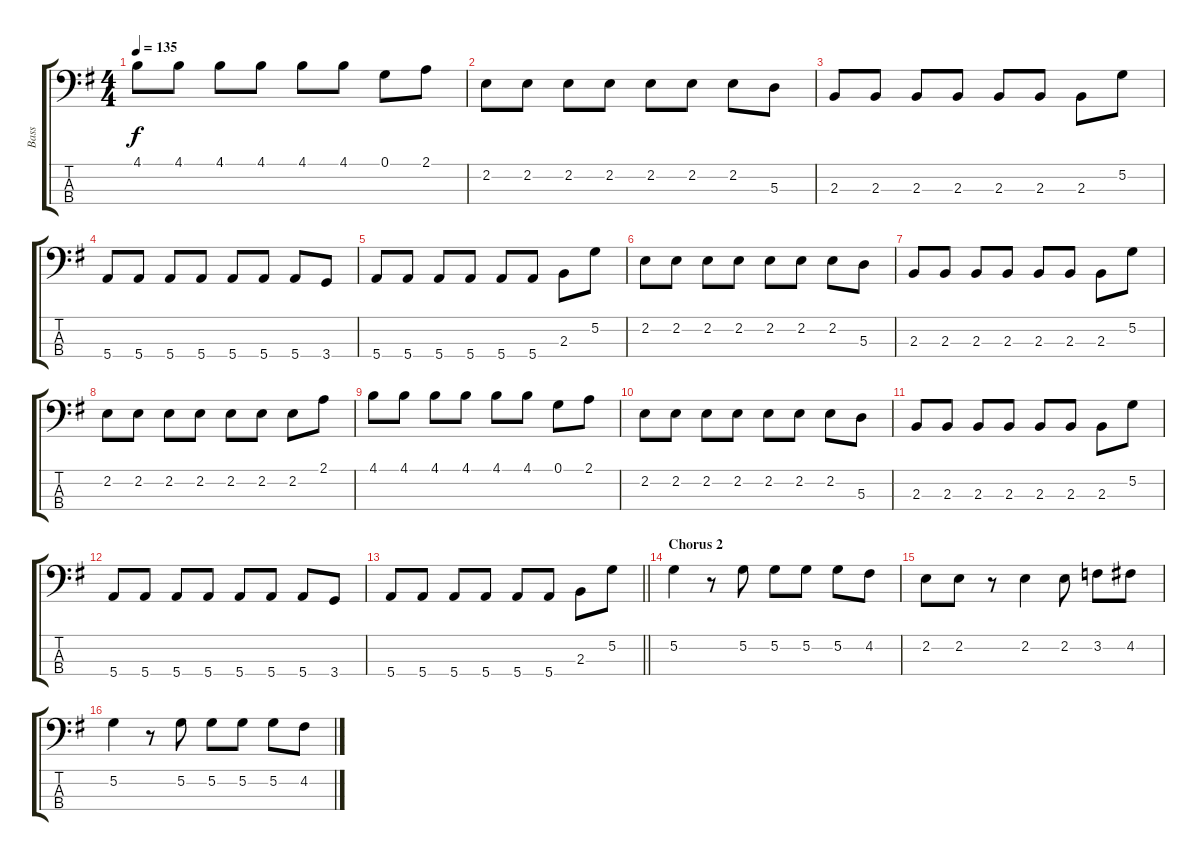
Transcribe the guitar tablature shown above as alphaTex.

\track ("Bass" "Bass") {instrument electricbassfinger}
\staff {score tabs}
\tuning (G2 D2 A1 E1) {hide}
\ts (4 4)
\tempo 135
\clef f4
\ks g
4.1.8{dy f} 4.1.8 4.1.8 4.1.8 4.1.8 4.1.8 0.1.8 2.1.8 |
2.2.8 2.2.8 2.2.8 2.2.8 2.2.8 2.2.8 2.2.8 5.3.8 |
2.3.8 2.3.8 2.3.8 2.3.8 2.3.8 2.3.8 2.3.8 5.2.8 |
5.4.8 5.4.8 5.4.8 5.4.8 5.4.8 5.4.8 5.4.8 3.4.8 |
5.4.8 5.4.8 5.4.8 5.4.8 5.4.8 5.4.8 2.3.8 5.2.8 |
2.2.8 2.2.8 2.2.8 2.2.8 2.2.8 2.2.8 2.2.8 5.3.8 |
2.3.8 2.3.8 2.3.8 2.3.8 2.3.8 2.3.8 2.3.8 5.2.8 |
2.2.8 2.2.8 2.2.8 2.2.8 2.2.8 2.2.8 2.2.8 2.1.8 |
4.1.8 4.1.8 4.1.8 4.1.8 4.1.8 4.1.8 0.1.8 2.1.8 |
2.2.8 2.2.8 2.2.8 2.2.8 2.2.8 2.2.8 2.2.8 5.3.8 |
2.3.8 2.3.8 2.3.8 2.3.8 2.3.8 2.3.8 2.3.8 5.2.8 |
5.4.8 5.4.8 5.4.8 5.4.8 5.4.8 5.4.8 5.4.8 3.4.8 |
\barLineRight lightlight
5.4.8 5.4.8 5.4.8 5.4.8 5.4.8 5.4.8 2.3.8 5.2.8 |
\section ("" "Chorus 2")
5.2.4 r.8 5.2.8 5.2.8 5.2.8 5.2.8 4.2.8 |
2.2.8 2.2.8 r.8 2.2.4 2.2.8 3.2.8 4.2.8 |
5.2.4 r.8 5.2.8 5.2.8 5.2.8 5.2.8 4.2.8
